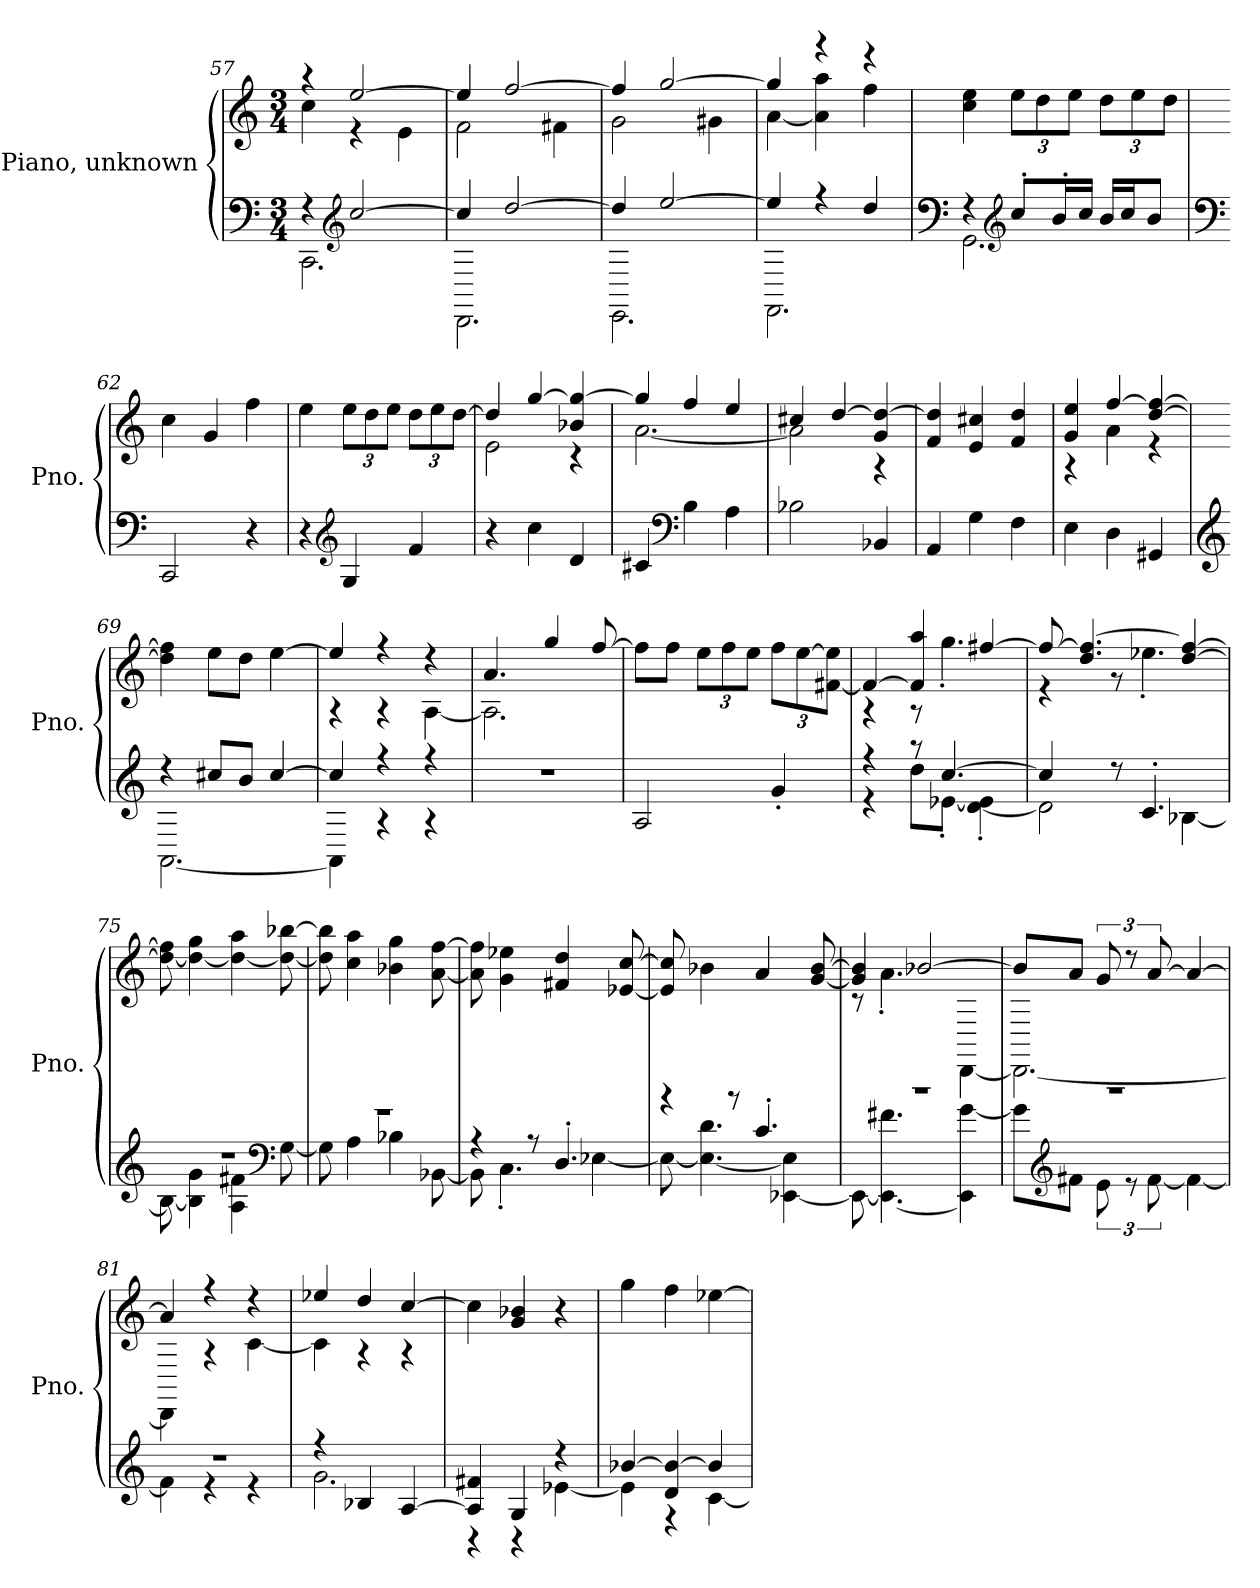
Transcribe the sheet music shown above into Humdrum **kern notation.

**kern	**kern
*part1	*part1
*staff2	*staff1
*I"Piano, unknown	*
*I'Pno.	*
!!LO:LB:g=z
*clefF4	*clefG2
*k[]	*k[]
*M3/4	*M3/4
=57	=57
*^	*^
4r	2.CC\	4r	4cc\
*clefG2	*	*	*
[2cc/	.	[2ee/	4r
.	.	.	4e\
=58	=58	=58	=58
4cc/]	2.DD\	4ee/]	2f\
[2dd/	.	[2ff/	.
.	.	.	4f#X\
=59	=59	=59	=59
4dd/]	2.EE\	4ff/]	2g\
[2ee/	.	[2gg/	.
.	.	.	4g#X\
=60	=60	=60	=60
4ee/]	2.FF\	4gg/]	[4a\
4r	.	4r	4a\] 4aa\
4dd/	.	4r	4ff\
*	*	*v	*v
=61	=61	=61
*clefF4	*	*
4r	2.GG\	4cc\ 4ee\
*clefG2	*	*
*	*	*Xbrackettup
8cc'/L	.	12ee\L
.	.	12dd\
16b'/L	.	.
.	.	12ee\J
16cc/JJ	.	.
16b/LL	.	12dd\L
16cc/J	.	.
.	.	12ee\
8b/J	.	.
.	.	12dd\J
*v	*v	*
=62	=62
*clefF4	*
2CC/	4cc\
.	4g/
4r	4ff\
!!LO:LB:g=z
=63	=63
4r	4ee\
*clefG2	*
4G/	12ee\L
.	12dd\
.	12ee\J
4f/	12dd\L
.	12ee\
.	[12dd\J
=64	=64
*	*^
4r	4dd/]	2e\
4cc\	[4gg/	.
4d/	4b-X/ 4gg/_	4r
=65	=65	=65
4c#X/	4gg/]	[2.a\
*clefF4	*	*
4B\	4ff/	.
4A\	4ee/	.
=66	=66	=66
2B-X\	4cc#X/	2a\]
.	[4dd/	.
4BB-X/	4g/ 4dd/_	4r
*	*v	*v
=67	=67
4AA/	4f/ 4dd/]
4G\	4e/ 4cc#X/
4F\	4f/ 4dd/
=68	=68
*	*^
4E\	4g/ 4ee/	4r
4D\	[4ff/	4a\
4GG#X/	[4dd/ 4ff/_	4r
*	*v	*v
=69	=69
*clefG2	*
*^	*
4r	[2.AA\	4dd\] 4ff\]
8cc#X/L	.	8ee\L
8b/J	.	8dd\J
[4cc#/	.	[4ee\
!!LO:LB:g=z
=70	=70	=70
*	*	*^
4cc#/]	4AA\]	4ee/]	4r
4r	4r	4r	4r
4r	4r	4r	[4A\
*v	*v	*	*
=71	=71	=71
2.r	4.a/	2.A\]
.	4gg/	.
.	[8ff/	.
*	*v	*v
=72	=72
2A/	8ff\L]
.	8ff\J
.	12ee\L
.	12ff\
.	12ee\J
4g'/	12ff\L
.	[12ee\
.	[12f#X\ 12ee\]J
=73	=73
*^	*^
4r	4r	4f#/_	4r
8r	8dd\L	4f#/] 4aa/	8r
[4.cc/	[8e-X'\J	.	4.gg'\
.	[4d\' 4e-\]'	[4ff#X/	.
=74	=74	=74	=74
4cc/]	2d\]	8ff#/_	4r
.	.	4.dd/ 4.ff#/_	.
8r	.	.	8r
4.c'/	.	.	4.ee-X'\
.	[4B-X\	[4dd/ 4ff#/_	.
*	*	*v	*v
=75	=75	=75
2.r	8B-\_	8dd\_ 8ff#\]
.	4B-\] 4g\	4dd\_ 4gg\
.	4A\ 4f#X\	4dd\_ 4aa\
*clefF4	*	*
.	[8G\	8dd\_ [8bb-X\
!!LO:LB:g=z
=76	=76	=76
2.r	8G\]	8dd\] 8bb-\]
.	4A\	4cc\ 4aa\
.	4B-X\	4b-X\ 4gg\
.	[8BB-X\	[8a\ [8ff\
=77	=77	=77
4r	8BB-\]	8a\] 8ff\]
.	4.C'\	4g\ 4ee-X\
8r	.	.
4.D'/	.	4f#X/ 4dd/
.	[4E-X\	.
.	.	[8e-X/ [8cc/
=78	=78	=78
4r	8E-\_	8e-/] 8cc/]
.	4.E-\_ 4.d\	4b-X\
8r	.	.
4.c'/	.	4a/
.	[4EE-X\ 4E-\]	.
.	.	[8g/ [8b-/
=79	=79	=79
*	*	*^
2.r	8EE-\_	4g/] 4b-/]	8r
.	4.EE-\_ 4.f#X\	.	4.a'\
.	.	[2b-X/	.
.	4EE-\] [4g\	.	[4DD\
=80	=80	=80	=80
2.r	8g\L]	8b-/L]	2.DD\_
*clefG2	*	*	*
.	8f#X\J	8a/J	.
*	*	*brackettup	*
.	12e\	12g/	.
.	12r	12r	.
.	[12f#\	[12a/	.
.	4f#\_	4a/_	.
!!LO:PB:g=z	!!
=81	=81	=81	=81
2.r	4f#\]	4a/]	4DD\]
.	4r	4r	4r
.	4r	4r	[4c\
=82	=82	=82	=82
4r	2.g\	4ee-X/	4c\]
4B-X/	.	4dd/	4r
[4A/	.	[4cc/	4r
*	*	*v	*v
=83	=83	=83
4A/] 4f#X/	4r	4cc\]
4G/	4r	4g/ 4b-X/
4r	[4e-X\	4r
=84	=84	=84
[4b-X/	4e-\]	4gg\
4d/ 4b-/_	4r	4ff\
4b-/]	[4c\	[4ee-X\
*v	*v	*
=	=
*-	*-
